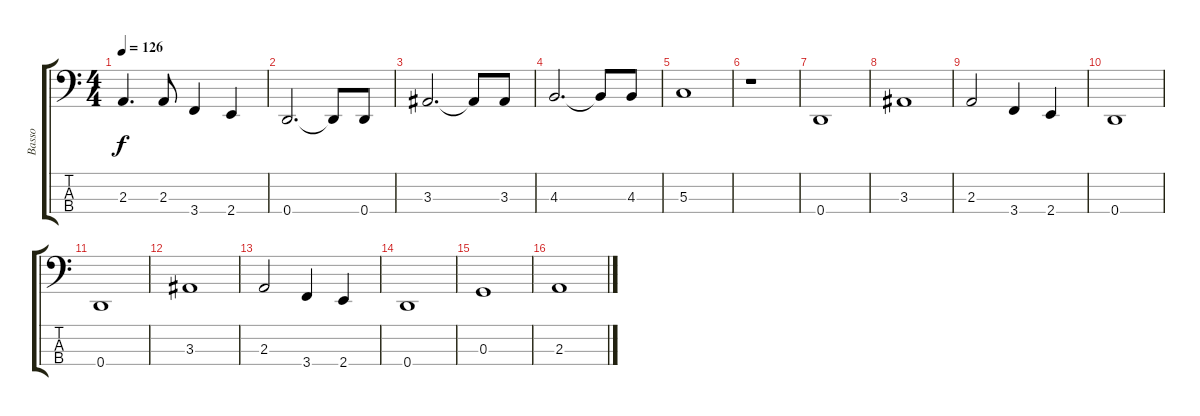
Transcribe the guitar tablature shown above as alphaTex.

\track ("Basso" "Basso") {instrument electricbassfinger}
\staff {score tabs}
\tuning (F2 C2 G1 D1) {hide}
\ts (4 4)
\tempo 126
\clef f4
\ks c
2.3.4{d dy f} 2.3.8 3.4.4 2.4.4 |
0.4.2{d} 0.4{t}.8 0.4.8 |
3.3.2{d} 3.3{t}.8 3.3.8 |
4.3.2{d} 4.3{t}.8 4.3.8 |
5.3.1 |
r.1 |
0.4.1 |
3.3.1 |
2.3.2 3.4.4 2.4.4 |
0.4.1 |
0.4.1 |
3.3.1 |
2.3.2 3.4.4 2.4.4 |
0.4.1 |
0.3.1 |
2.3.1
